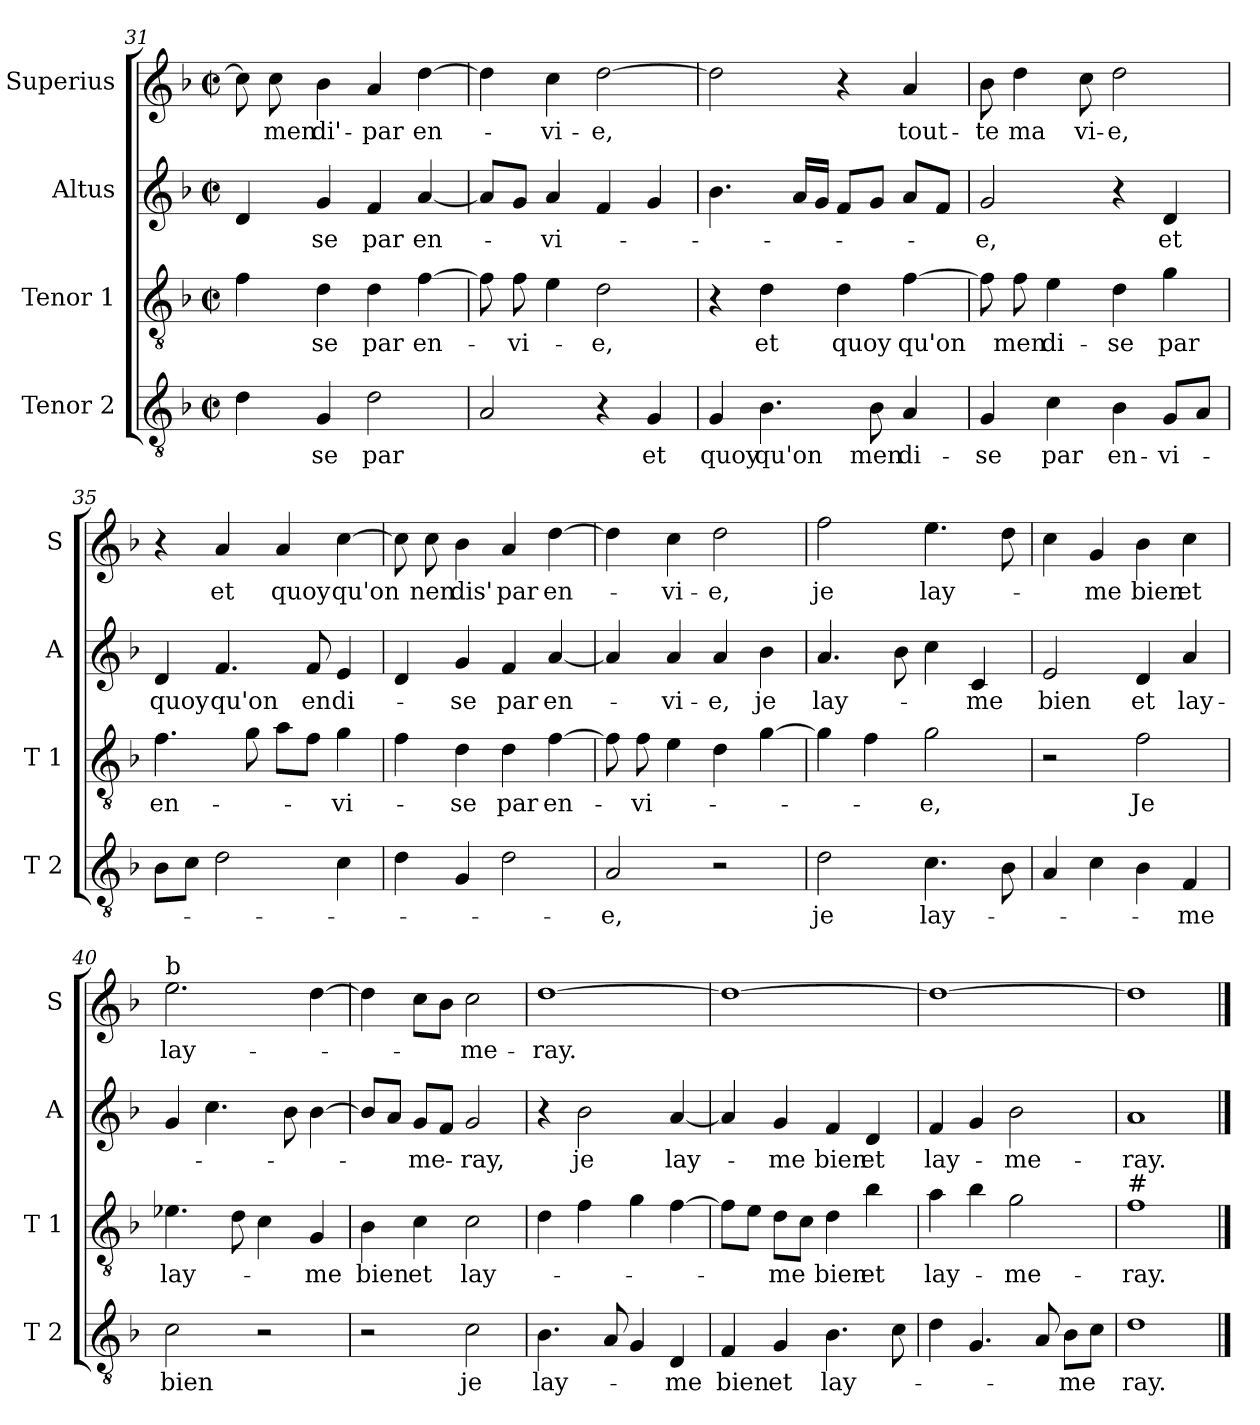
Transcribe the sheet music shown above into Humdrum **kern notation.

**kern	**text	**kern	**text	**kern	**text	**kern	**text
*part4	*part4	*part3	*part3	*part2	*part2	*part1	*part1
*staff4	*staff4	*staff3	*staff3	*staff2	*staff2	*staff1	*staff1
*I"Tenor 2	*	*I"Tenor 1	*	*I"Altus	*	*I"Superius	*
*I'T 2	*	*I'T 1	*	*I'A	*	*I'S	*
!!LO:PB:g=z
*clefGv2	*	*clefGv2	*	*clefG2	*	*clefG2	*
*k[b-]	*	*k[b-]	*	*k[b-]	*	*k[b-]	*
*F:	*	*F:	*	*F:	*	*F:	*
*M2/2	*	*M2/2	*	*M2/2	*	*M2/2	*
*met(c|)	*	*met(c|)	*	*met(c|)	*	*met(c|)	*
=31	=31	=31	=31	=31	=31	=31	=31
4d\	.	4f\	.	4d/	.	8cc\]	.
.	.	.	.	.	.	8cc\	men
4G/	-se	4d\	-se	4g/	-se	4b-\	di'-
2d\	par	4d\	par	4f/	par	4a/	-par
.	.	[4f\	en-	[4a/	en-	[4dd\	en-
=32	=32	=32	=32	=32	=32	=32	=32
2A/	.	8f\]	.	8a/L]	.	4dd\]	.
.	.	8f\	-vi-	8g/J	.	.	.
.	.	4e\	.	4a/	-vi-	4cc\	-vi-
4r	.	2d\	-e,	4f/	.	[2dd\	-e,
4G/	et	.	.	4g/	.	.	.
=33	=33	=33	=33	=33	=33	=33	=33
4G/	quoy	4r	.	4.b-\	.	2dd\]	.
4.B-\	qu'on	4d\	et	.	.	.	.
.	.	.	.	16a/LL	.	.	.
.	.	.	.	16g/JJ	.	.	.
.	.	4d\	quoy	8f/L	.	4r	.
8B-\	men	.	.	8g/J	.	.	.
4A/	di-	[4f\	qu'on	8a/L	.	4a/	tout-
.	.	.	.	8f/J	.	.	.
=34	=34	=34	=34	=34	=34	=34	=34
4G/	-se	8f\]	.	2g/	-e,	8b-\	-te
.	.	8f\	men	.	.	4dd\	ma
4c\	par	4e\	di-	.	.	.	.
.	.	.	.	.	.	8cc\	vi-
4B-\	en-	4d\	-se	4r	.	2dd\	-e,
8G/L	-vi-	4g\	par	4d/	et	.	.
8A/J	.	.	.	.	.	.	.
=35	=35	=35	=35	=35	=35	=35	=35
8B-\L	.	4.f\	en-	4d/	quoy	4r	.
8c\J	.	.	.	.	.	.	.
2d\	.	.	.	4.f/	qu'on	4a/	et
.	.	8g\	.	.	.	.	.
.	.	8a\L	.	.	.	4a/	quoy
.	.	8f\J	.	8f/	en	.	.
4c\	.	4g\	-vi-	4e/	di-	[4cc\	qu'on
!!LO:LB:g=z
=36	=36	=36	=36	=36	=36	=36	=36
4d\	.	4f\	.	4d/	.	8cc\]	.
.	.	.	.	.	.	8cc\	nen
4G/	.	4d\	-se	4g/	-se	4b-\	dis'
2d\	.	4d\	par	4f/	par	4a/	par
.	.	[4f\	en-	[4a/	en-	[4dd\	en-
=37	=37	=37	=37	=37	=37	=37	=37
2A/	-e,	8f\]	.	4a/]	.	4dd\]	.
.	.	8f\	-vi-	.	.	.	.
.	.	4e\	.	4a/	-vi-	4cc\	-vi-
2r	.	4d\	.	4a/	-e,	2dd\	-e,
.	.	[4g\	.	4b-\	je	.	.
=38	=38	=38	=38	=38	=38	=38	=38
2d\	je	4g\]	.	4.a/	lay-	2ff\	je
.	.	4f\	.	.	.	.	.
.	.	.	.	8b-\	.	.	.
4.c\	lay-	2g\	-e,	4cc\	.	4.ee\	lay-
.	.	.	.	4c/	-me	.	.
8B-\	.	.	.	.	.	8dd\	.
=39	=39	=39	=39	=39	=39	=39	=39
4A/	.	2r	.	2e/	bien	4cc\	.
4c\	.	.	.	.	.	4g/	-me
4B-\	.	2f\	Je	4d/	et	4b-\	bien
4F/	-me	.	.	4a/	lay-	4cc\	et
=40	=40	=40	=40	=40	=40	=40	=40
!	!	!	!	!	!	!LO:TX:a:t=b	!
2c\	bien	4.e-X\	lay-	4g/	.	2.ee\	lay-
.	.	.	.	4.cc\	.	.	.
.	.	8d\	.	.	.	.	.
2r	.	4c\	.	.	.	.	.
.	.	.	.	8b-\	.	.	.
.	.	4G/	-me	[4b-\	.	[4dd\	.
!!LO:LB:g=z
=41	=41	=41	=41	=41	=41	=41	=41
2r	.	4B-\	bien	8b-/L]	.	4dd\]	.
.	.	.	.	8a/J	.	.	.
.	.	4c\	et	8g/L	-me-	8cc\L	.
.	.	.	.	8f/J	.	8b-\J	.
2c\	je	2c\	lay-	2g/	-ray,	2cc\	-me-
=42	=42	=42	=42	=42	=42	=42	=42
4.B-\	lay-	4d\	.	4r	.	[1dd	-ray.
.	.	4f\	.	2b-\	je	.	.
8A/	.	.	.	.	.	.	.
4G/	.	4g\	.	.	.	.	.
4D/	-me	[4f\	.	[4a/	lay-	.	.
=43	=43	=43	=43	=43	=43	=43	=43
4F/	bien	8f\L]	.	4a/]	.	1dd_	.
.	.	8e\J	.	.	.	.	.
4G/	et	8d\L	-me	4g/	-me	.	.
.	.	8c\J	.	.	.	.	.
4.B-\	lay-	4d\	bien	4f/	bien	.	.
.	.	4b-\	et	4d/	et	.	.
8c\	.	.	.	.	.	.	.
=44	=44	=44	=44	=44	=44	=44	=44
4d\	.	4a\	lay-	4f/	lay-	1dd_	.
4.G/	.	4b-\	.	4g/	.	.	.
.	.	2g\	-me-	2b-\	-me-	.	.
8A/	.	.	.	.	.	.	.
8B-\L	-me	.	.	.	.	.	.
8c\J	.	.	.	.	.	.	.
=45	=45	=45	=45	=45	=45	=45	=45
!	!	!LO:TX:a:t=#	!	!	!	!	!
1d	ray.	1f	-ray.	1a	-ray.	1dd]	.
==	==	==	==	==	==	==	==
*-	*-	*-	*-	*-	*-	*-	*-
